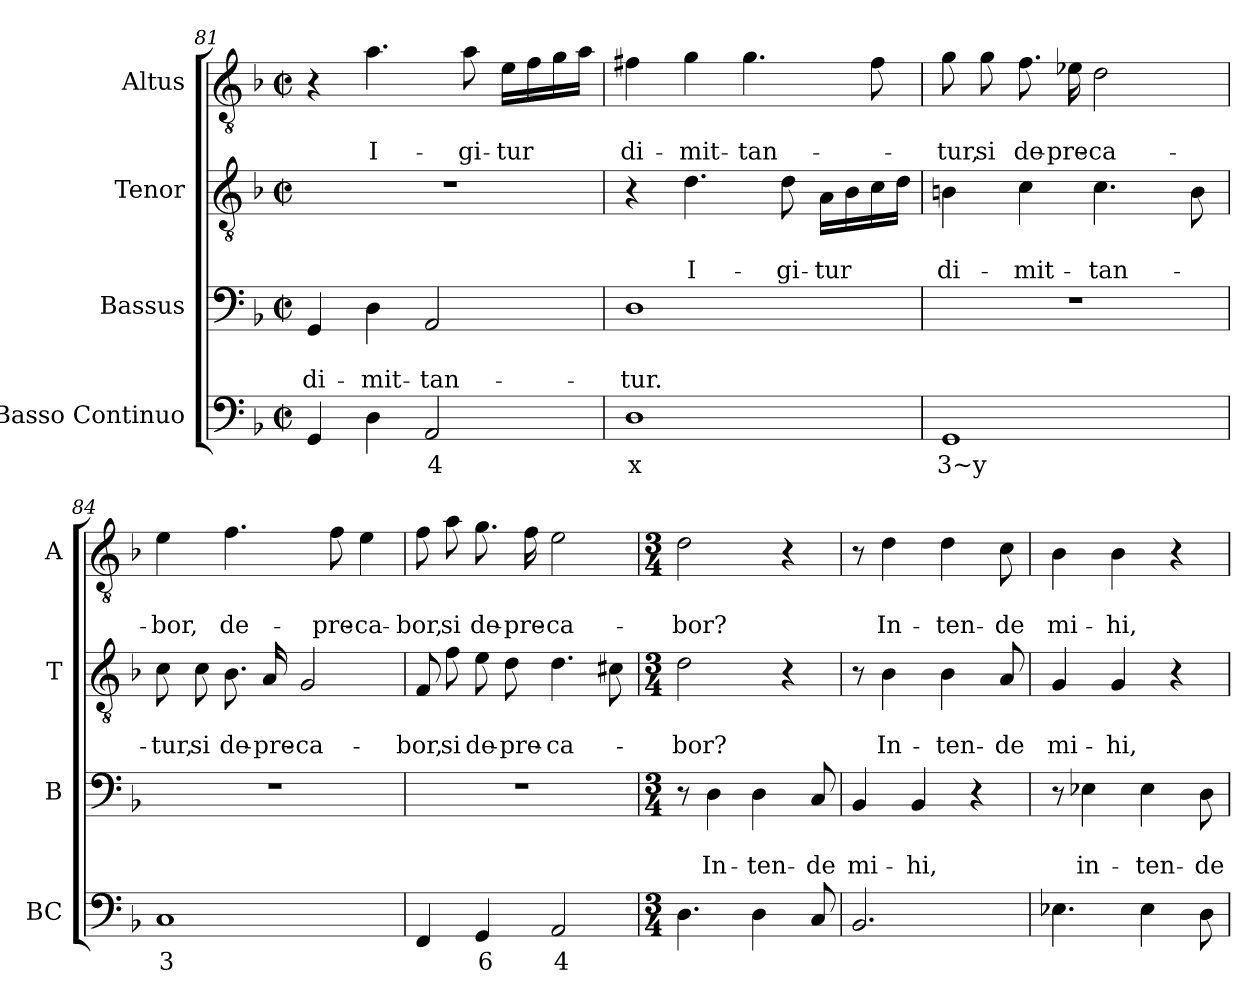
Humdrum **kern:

**kern	**text	**kern	**text	**text	**kern	**text	**text	**kern	**text	**text
*part4	*part4	*part3	*part3	*part3	*part2	*part2	*part2	*part1	*part1	*part1
*staff4	*staff4	*staff3	*staff3	*staff3	*staff2	*staff2	*staff2	*staff1	*staff1	*staff1
*I"Basso Continuo	*	*I"Bassus	*	*	*I"Tenor	*	*	*I"Altus	*	*
*I'BC	*	*I'B	*	*	*I'T	*	*	*I'A	*	*
!!LO:LB:g=z
*clefF4	*	*clefF4	*	*	*clefGv2	*	*	*clefGv2	*	*
*k[b-]	*	*k[b-]	*	*	*k[b-]	*	*	*k[b-]	*	*
*F:	*	*F:	*	*	*F:	*	*	*F:	*	*
*M2/2	*	*M2/2	*	*	*M2/2	*	*	*M2/2	*	*
*met(c|)	*	*met(c|)	*	*	*met(c|)	*	*	*met(c|)	*	*
=81	=81	=81	=81	=81	=81	=81	=81	=81	=81	=81
*^	*	*	*	*	*	*	*	*	*	*
!	!	!	!	!	!LO:LY:b	!	!	!	!	!	!
4GG/	4ryy	.	4GG/	.	di-	1r	.	.	4r	.	.
!	!	!	!	!	!LO:LY:b	!	!	!	!	!	!
!	!	!	!	!	!	!	!	!	!	!	!LO:LY:b
4D\	4ryy	.	4D\	.	-mit-	.	.	.	4.a\	.	I-
!	!	!LO:LY:b	!	!	!	!	!	!	!	!	!
!	!	!	!	!	!LO:LY:b	!	!	!	!	!	!
2AA/	4ryy	4	2AA/	.	-tan-	.	.	.	.	.	.
!	!	!	!	!	!	!	!	!	!	!	!LO:LY:b
.	.	.	.	.	.	.	.	.	8a\	.	-gi-
!	!	!LO:LY:b	!	!	!	!	!	!	!	!	!
!	!	!	!	!	!	!	!	!	!	!	!LO:LY:b
.	4ryy	x	.	.	.	.	.	.	16e\LL	.	-tur
.	.	.	.	.	.	.	.	.	16f\	.	.
.	.	.	.	.	.	.	.	.	16g\	.	.
.	.	.	.	.	.	.	.	.	16a\JJ	.	.
=82	=82	=82	=82	=82	=82	=82	=82	=82	=82	=82	=82
!	!	!LO:LY:b	!	!	!	!	!	!	!	!	!
!	!	!	!	!	!LO:LY:b	!	!	!	!	!	!
!	!	!	!	!	!	!	!	!	!	!	!LO:LY:b
1D	4ryy	x	1D	.	-tur.	4r	.	.	4f#X\	.	di-
!	!	!LO:LY:b	!	!	!	!	!	!	!	!	!
!	!	!	!	!	!	!	!	!LO:LY:b	!	!	!
!	!	!	!	!	!	!	!	!	!	!	!LO:LY:b
.	4ryy	4	.	.	.	4.d\	.	I-	4g\	.	-mit-
!	!	!	!	!	!	!	!	!	!	!	!LO:LY:b
.	4ryy	.	.	.	.	.	.	.	4.g\	.	-tan-
!	!	!	!	!	!	!	!	!LO:LY:b	!	!	!
.	.	.	.	.	.	8d\	.	-gi-	.	.	.
!	!	!LO:LY:b	!	!	!	!	!	!	!	!	!
!	!	!	!	!	!	!	!	!LO:LY:b	!	!	!
.	4ryy	x	.	.	.	16A\LL	.	-tur	.	.	.
.	.	.	.	.	.	16B-\	.	.	.	.	.
.	.	.	.	.	.	16c\	.	.	8f#\	.	.
.	.	.	.	.	.	16d\JJ	.	.	.	.	.
=83	=83	=83	=83	=83	=83	=83	=83	=83	=83	=83	=83
!	!	!LO:LY:b	!	!	!	!	!	!	!	!	!
!	!	!	!	!	!	!	!	!LO:LY:b	!	!	!
!	!	!	!	!	!	!	!	!	!	!	!LO:LY:b
1GG	4ryy	3~y	1r	.	.	4Bn\	.	di-	8g\	.	-tur,
!	!	!	!	!	!	!	!	!	!	!	!LO:LY:b
.	.	.	.	.	.	.	.	.	8g\	.	si
!	!	!LO:LY:b	!	!	!	!	!	!	!	!	!
!	!	!	!	!	!	!	!	!LO:LY:b	!	!	!
!	!	!	!	!	!	!	!	!	!	!	!LO:LY:b
.	4ryy	4	.	.	.	4c\	.	-mit-	8.f\	.	de-
!	!	!	!	!	!	!	!	!	!	!	!LO:LY:b
.	.	.	.	.	.	.	.	.	16e-X\	.	-pre-
!	!	!	!	!	!	!	!	!LO:LY:b	!	!	!
!	!	!	!	!	!	!	!	!	!	!	!LO:LY:b
.	4ryy	.	.	.	.	4.c\	.	-tan-	2d\	.	-ca-
!	!	!LO:LY:b	!	!	!	!	!	!	!	!	!
.	4ryy	3~y	.	.	.	.	.	.	.	.	.
.	.	.	.	.	.	8B\	.	.	.	.	.
=84	=84	=84	=84	=84	=84	=84	=84	=84	=84	=84	=84
!	!	!LO:LY:b	!	!	!	!	!	!	!	!	!
!	!	!	!	!	!	!	!	!LO:LY:b	!	!	!
!	!	!	!	!	!	!	!	!	!	!	!LO:LY:b
1C	4ryy	3	1r	.	.	8c\	.	-tur,	4e\	.	-bor,
!	!	!	!	!	!	!	!	!LO:LY:b	!	!	!
.	.	.	.	.	.	8c\	.	si	.	.	.
!	!	!LO:LY:b	!	!	!	!	!	!	!	!	!
!	!	!	!	!	!	!	!	!LO:LY:b	!	!	!
!	!	!	!	!	!	!	!	!	!	!	!LO:LY:b
.	4ryy	4	.	.	.	8.B-\	.	de-	4.f\	.	de-
!	!	!	!	!	!	!	!	!LO:LY:b	!	!	!
.	.	.	.	.	.	16A/	.	-pre-	.	.	.
!	!	!	!	!	!	!	!	!LO:LY:b	!	!	!
.	4ryy	.	.	.	.	2G/	.	-ca-	.	.	.
!	!	!	!	!	!	!	!	!	!	!	!LO:LY:b
.	.	.	.	.	.	.	.	.	8f\	.	-pre-
!	!	!LO:LY:b	!	!	!	!	!	!	!	!	!
!	!	!	!	!	!	!	!	!	!	!	!LO:LY:b
.	4ryy	3	.	.	.	.	.	.	4e\	.	-ca-
!!LO:PB:g=z
=85	=85	=85	=85	=85	=85	=85	=85	=85	=85	=85	=85
!	!	!	!	!	!	!	!	!LO:LY:b	!	!	!
!	!	!	!	!	!	!	!	!	!	!	!LO:LY:b
4FF/	4ryy	.	1r	.	.	8F/	.	-bor,	8f\	.	-bor,
!	!	!	!	!	!	!	!	!LO:LY:b	!	!	!
!	!	!	!	!	!	!	!	!	!	!	!LO:LY:b
.	.	.	.	.	.	8f\	.	si	8a\	.	si
!	!	!LO:LY:b	!	!	!	!	!	!	!	!	!
!	!	!	!	!	!	!	!	!LO:LY:b	!	!	!
!	!	!	!	!	!	!	!	!	!	!	!LO:LY:b
4GG/	8ryy	6	.	.	.	8e\	.	de-	8.g\	.	de-
!	!	!LO:LY:b	!	!	!	!	!	!	!	!	!
!	!	!	!	!	!	!	!	!LO:LY:b	!	!	!
.	8ryy	5	.	.	.	8d\	.	-pre-	.	.	.
!	!	!	!	!	!	!	!	!	!	!	!LO:LY:b
.	.	.	.	.	.	.	.	.	16f\	.	-pre-
!	!	!LO:LY:b	!	!	!	!	!	!	!	!	!
!	!	!	!	!	!	!	!	!LO:LY:b	!	!	!
!	!	!	!	!	!	!	!	!	!	!	!LO:LY:b
2AA/	4.ryy	4	.	.	.	4.d\	.	-ca-	2e\	.	-ca-
!	!	!LO:LY:b	!	!	!	!	!	!	!	!	!
.	8ryy	3~x	.	.	.	8c#X\	.	.	.	.	.
*v	*v	*	*	*	*	*	*	*	*	*	*
=86	=86	=86	=86	=86	=86	=86	=86	=86	=86	=86
*M3/4	*	*M3/4	*	*	*M3/4	*	*	*M3/4	*	*
*^	*	*	*	*	*	*	*	*	*	*
!	!	!	!	!	!	!	!	!LO:LY:b	!	!	!
*v	*v	*	*	*	*	*	*	*	*	*	*
*^	*	*	*	*	*	*	*	*	*	*
!	!	!	!	!	!	!	!	!	!	!	!LO:LY:b
*v	*v	*	*	*	*	*	*	*	*	*	*
4.D\	.	8r	.	.	2d\	.	-bor?	2d\	.	-bor?
!	!	!	!	!LO:LY:b	!	!	!	!	!	!
.	.	4D\	.	In-	.	.	.	.	.	.
!	!	!	!	!LO:LY:b	!	!	!	!	!	!
4D\	.	4D\	.	-ten-	.	.	.	.	.	.
.	.	.	.	.	4r	.	.	4r	.	.
!	!	!	!	!LO:LY:b	!	!	!	!	!	!
8C/	.	8C/	.	-de	.	.	.	.	.	.
=87	=87	=87	=87	=87	=87	=87	=87	=87	=87	=87
!	!	!	!	!LO:LY:b	!	!	!	!	!	!
2.BB-/	.	4BB-/	.	mi-	8r	.	.	8r	.	.
!	!	!	!	!	!	!	!LO:LY:b	!	!	!
!	!	!	!	!	!	!	!	!	!	!LO:LY:b
.	.	.	.	.	4B-\	.	In-	4d\	.	In-
!	!	!	!	!LO:LY:b	!	!	!	!	!	!
.	.	4BB-/	.	-hi,	.	.	.	.	.	.
!	!	!	!	!	!	!	!LO:LY:b	!	!	!
!	!	!	!	!	!	!	!	!	!	!LO:LY:b
.	.	.	.	.	4B-\	.	-ten-	4d\	.	-ten-
.	.	4r	.	.	.	.	.	.	.	.
!	!	!	!	!	!	!	!LO:LY:b	!	!	!
!	!	!	!	!	!	!	!	!	!	!LO:LY:b
.	.	.	.	.	8A/	.	-de	8c\	.	-de
=88	=88	=88	=88	=88	=88	=88	=88	=88	=88	=88
!	!	!	!	!	!	!	!LO:LY:b	!	!	!
!	!	!	!	!	!	!	!	!	!	!LO:LY:b
4.E-X\	.	8r	.	.	4G/	.	mi-	4B-\	.	mi-
!	!	!	!	!LO:LY:b	!	!	!	!	!	!
.	.	4E-X\	.	in-	.	.	.	.	.	.
!	!	!	!	!	!	!	!LO:LY:b	!	!	!
!	!	!	!	!	!	!	!	!	!	!LO:LY:b
.	.	.	.	.	4G/	.	-hi,	4B-\	.	-hi,
!	!	!	!	!LO:LY:b	!	!	!	!	!	!
4E-\	.	4E-\	.	-ten-	.	.	.	.	.	.
.	.	.	.	.	4r	.	.	4r	.	.
!	!	!	!	!LO:LY:b	!	!	!	!	!	!
8D\	.	8D\	.	-de	.	.	.	.	.	.
=	=	=	=	=	=	=	=	=	=	=
*-	*-	*-	*-	*-	*-	*-	*-	*-	*-	*-
